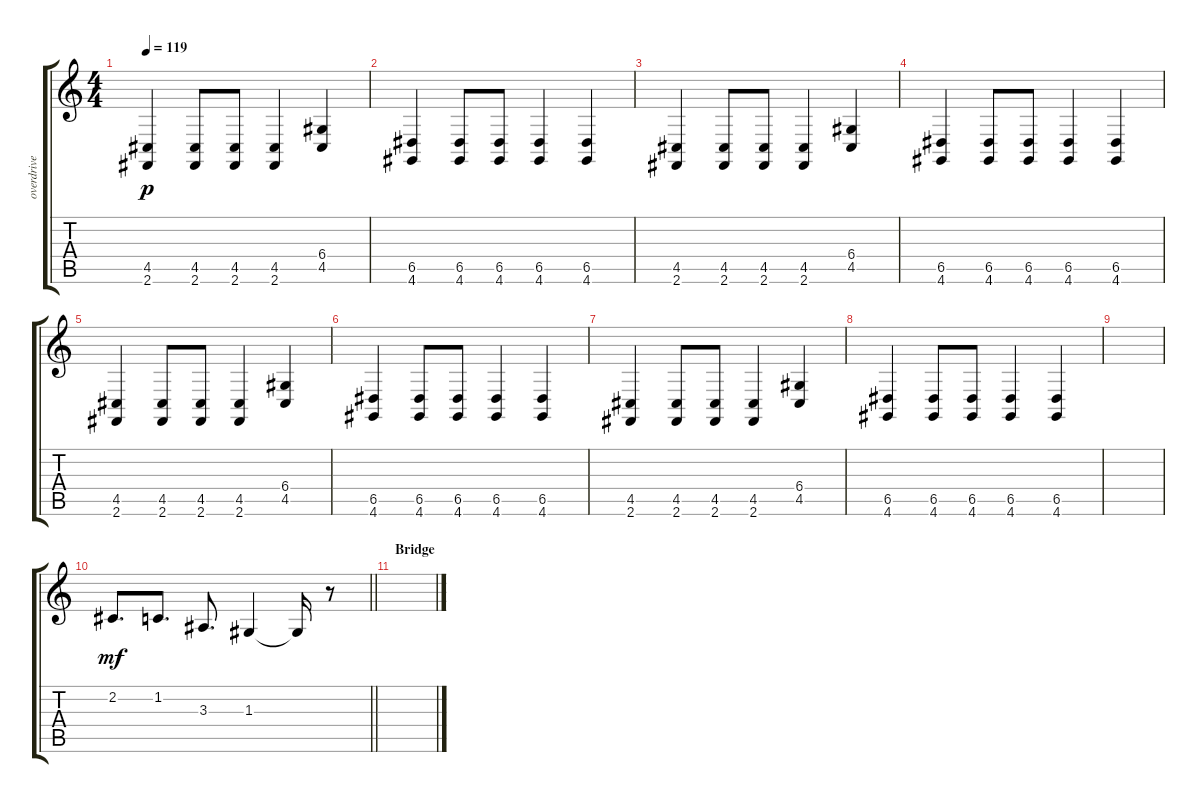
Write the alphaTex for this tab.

\track ("overdrive E-Guitar" "overdrive ") {instrument acousticgrandpiano}
\staff {score tabs}
\tuning (E4 B3 G3 D3 A2 E2) {hide}
\ts (4 4)
\tempo 119
\clef g2
\ks c
(4.5 2.6).4{dy p} (4.5 2.6).8 (4.5 2.6).8 (4.5 2.6).4 (6.4 4.5).4 |
(6.5 4.6).4 (6.5 4.6).8 (6.5 4.6).8 (6.5 4.6).4 (6.5 4.6).4 |
(4.5 2.6).4 (4.5 2.6).8 (4.5 2.6).8 (4.5 2.6).4 (6.4 4.5).4 |
(6.5 4.6).4 (6.5 4.6).8 (6.5 4.6).8 (6.5 4.6).4 (6.5 4.6).4 |
(4.5 2.6).4 (4.5 2.6).8 (4.5 2.6).8 (4.5 2.6).4 (6.4 4.5).4 |
(6.5 4.6).4 (6.5 4.6).8 (6.5 4.6).8 (6.5 4.6).4 (6.5 4.6).4 |
(4.5 2.6).4 (4.5 2.6).8 (4.5 2.6).8 (4.5 2.6).4 (6.4 4.5).4 |
(6.5 4.6).4 (6.5 4.6).8 (6.5 4.6).8 (6.5 4.6).4 (6.5 4.6).4 |
|
\barLineRight lightlight
2.2.8{d dy mf} 1.2.8{d} 3.3.8{d} 1.3.4 1.3{t}.16 r.8 |
\section ("" "Bridge")
